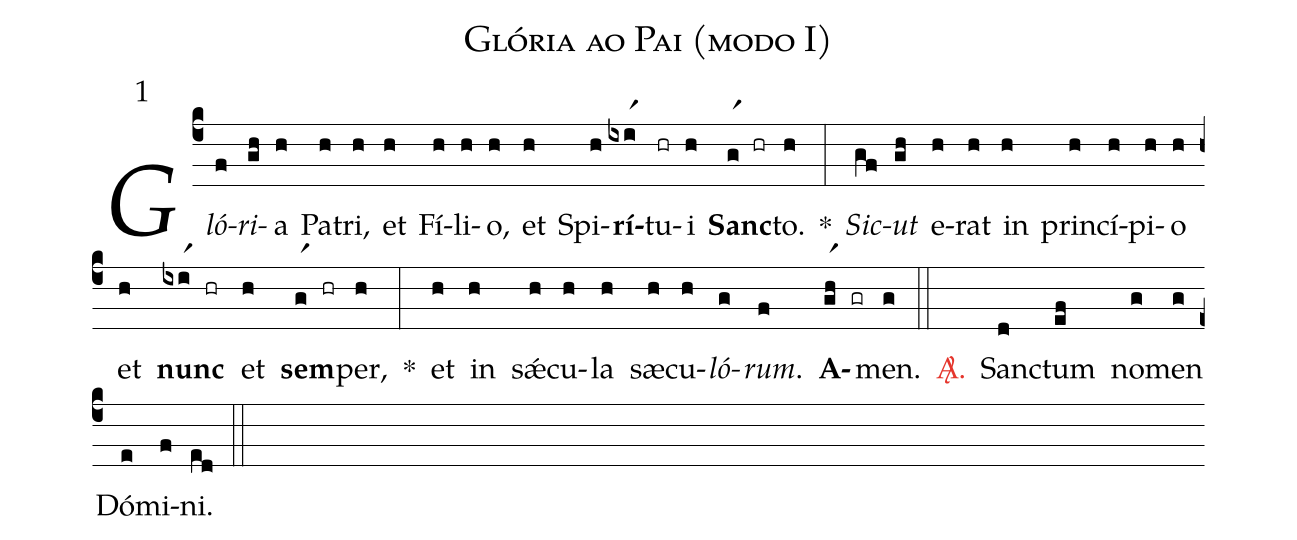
name: Glória ao Pai (modo I);
mode: 1;
%%
(c4)

<i>Gló</i>(f)<i>ri</i>(gh)a(h) Pa(h)tri,(h) et(h) Fí(h)li(h)o,(h) et(h) Spi(h)<b>rí</b>(ixir1)tu(hr)i(h) <b>Sanc</b>(gr1 hr)to.(h) *(:) <i>Sic</i>(gf)<i>ut</i>(gh) e(h)rat(h) in(h) prin(h)cí(h)pi(h)o(h) et(h) <b>nunc</b>(ixir1 hr) et(h) <b>sem</b>(gr1 hr)per,(h) *(:) et(h) in(h) sǽ(h)cu(h)la(h)

sæ(h)cu(h)<i>ló</i>(g)<i>rum</i>.(f) <b>A</b>(gr1h gr)men.(g)

(::)

<c><sp>A/</sp>.</c>() Sanc(d)tum(ef) no(g)men(g) Dó(e)mi(f)ni.(ed)

(::)
